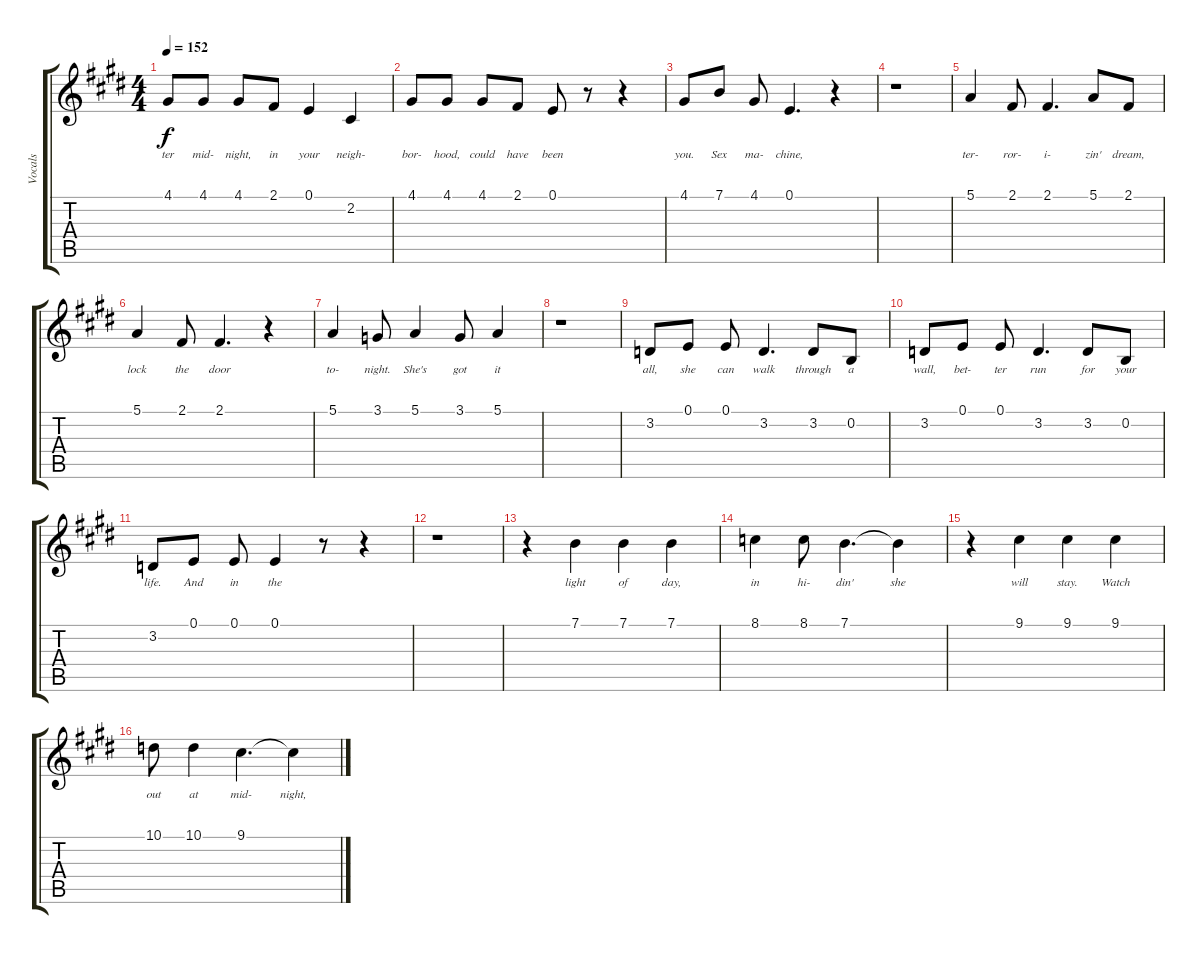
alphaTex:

\track ("Vocals" "Vocals") {instrument flute}
\staff {score tabs}
\tuning (E4 B3 G3 D3 A2 E2) {hide}
\ts (4 4)
\tempo 152
\clef g2
\ks e
4.1.8{lyrics (0 "ter") lyrics (1 "") lyrics (2 "") lyrics (3 "") lyrics (4 "") dy f} 4.1.8{lyrics (0 "mid-") lyrics (1 "") lyrics (2 "") lyrics (3 "") lyrics (4 "")} 4.1.8{lyrics (0 "night,") lyrics (1 "") lyrics (2 "") lyrics (3 "") lyrics (4 "")} 2.1.8{lyrics (0 "in") lyrics (1 "") lyrics (2 "") lyrics (3 "") lyrics (4 "")} 0.1.4{lyrics (0 "your") lyrics (1 "") lyrics (2 "") lyrics (3 "") lyrics (4 "")} 2.2.4{lyrics (0 "neigh-") lyrics (1 "") lyrics (2 "") lyrics (3 "") lyrics (4 "")} |
4.1.8{lyrics (0 "bor-") lyrics (1 "") lyrics (2 "") lyrics (3 "") lyrics (4 "")} 4.1.8{lyrics (0 "hood,") lyrics (1 "") lyrics (2 "") lyrics (3 "") lyrics (4 "")} 4.1.8{lyrics (0 "could") lyrics (1 "") lyrics (2 "") lyrics (3 "") lyrics (4 "")} 2.1.8{lyrics (0 "have") lyrics (1 "") lyrics (2 "") lyrics (3 "") lyrics (4 "")} 0.1.8{lyrics (0 "been") lyrics (1 "") lyrics (2 "") lyrics (3 "") lyrics (4 "")} r.8 r.4 |
4.1.8{lyrics (0 "you.") lyrics (1 "") lyrics (2 "") lyrics (3 "") lyrics (4 "")} 7.1.8{lyrics (0 "Sex") lyrics (1 "") lyrics (2 "") lyrics (3 "") lyrics (4 "")} 4.1.8{lyrics (0 "ma-") lyrics (1 "") lyrics (2 "") lyrics (3 "") lyrics (4 "")} 0.1.4{d lyrics (0 "chine,") lyrics (1 "") lyrics (2 "") lyrics (3 "") lyrics (4 "")} r.4 |
r.1 |
5.1.4{lyrics (0 "ter-") lyrics (1 "") lyrics (2 "") lyrics (3 "") lyrics (4 "")} 2.1.8{lyrics (0 "ror-") lyrics (1 "") lyrics (2 "") lyrics (3 "") lyrics (4 "")} 2.1.4{d lyrics (0 "i-") lyrics (1 "") lyrics (2 "") lyrics (3 "") lyrics (4 "")} 5.1.8{lyrics (0 "zin'") lyrics (1 "") lyrics (2 "") lyrics (3 "") lyrics (4 "")} 2.1.8{lyrics (0 "dream,") lyrics (1 "") lyrics (2 "") lyrics (3 "") lyrics (4 "")} |
5.1.4{lyrics (0 "lock") lyrics (1 "") lyrics (2 "") lyrics (3 "") lyrics (4 "")} 2.1.8{lyrics (0 "the") lyrics (1 "") lyrics (2 "") lyrics (3 "") lyrics (4 "")} 2.1.4{d lyrics (0 "door") lyrics (1 "") lyrics (2 "") lyrics (3 "") lyrics (4 "")} r.4 |
5.1.4{lyrics (0 "to-") lyrics (1 "") lyrics (2 "") lyrics (3 "") lyrics (4 "")} 3.1.8{lyrics (0 "night.") lyrics (1 "") lyrics (2 "") lyrics (3 "") lyrics (4 "")} 5.1.4{lyrics (0 "She's") lyrics (1 "") lyrics (2 "") lyrics (3 "") lyrics (4 "")} 3.1.8{lyrics (0 "got") lyrics (1 "") lyrics (2 "") lyrics (3 "") lyrics (4 "")} 5.1.4{lyrics (0 "it") lyrics (1 "") lyrics (2 "") lyrics (3 "") lyrics (4 "")} |
r.1 |
3.2.8{lyrics (0 "all,") lyrics (1 "") lyrics (2 "") lyrics (3 "") lyrics (4 "")} 0.1.8{lyrics (0 "she") lyrics (1 "") lyrics (2 "") lyrics (3 "") lyrics (4 "")} 0.1.8{lyrics (0 "can") lyrics (1 "") lyrics (2 "") lyrics (3 "") lyrics (4 "")} 3.2.4{d lyrics (0 "walk") lyrics (1 "") lyrics (2 "") lyrics (3 "") lyrics (4 "")} 3.2.8{lyrics (0 "through") lyrics (1 "") lyrics (2 "") lyrics (3 "") lyrics (4 "")} 0.2.8{lyrics (0 "a") lyrics (1 "") lyrics (2 "") lyrics (3 "") lyrics (4 "")} |
3.2.8{lyrics (0 "wall,") lyrics (1 "") lyrics (2 "") lyrics (3 "") lyrics (4 "")} 0.1.8{lyrics (0 "bet-") lyrics (1 "") lyrics (2 "") lyrics (3 "") lyrics (4 "")} 0.1.8{lyrics (0 "ter") lyrics (1 "") lyrics (2 "") lyrics (3 "") lyrics (4 "")} 3.2.4{d lyrics (0 "run") lyrics (1 "") lyrics (2 "") lyrics (3 "") lyrics (4 "")} 3.2.8{lyrics (0 "for") lyrics (1 "") lyrics (2 "") lyrics (3 "") lyrics (4 "")} 0.2.8{lyrics (0 "your") lyrics (1 "") lyrics (2 "") lyrics (3 "") lyrics (4 "")} |
3.2.8{lyrics (0 "life.") lyrics (1 "") lyrics (2 "") lyrics (3 "") lyrics (4 "")} 0.1.8{lyrics (0 "And") lyrics (1 "") lyrics (2 "") lyrics (3 "") lyrics (4 "")} 0.1.8{lyrics (0 "in") lyrics (1 "") lyrics (2 "") lyrics (3 "") lyrics (4 "")} 0.1.4{lyrics (0 "the") lyrics (1 "") lyrics (2 "") lyrics (3 "") lyrics (4 "")} r.8 r.4 |
r.1 |
r.4 7.1.4{lyrics (0 "light") lyrics (1 "") lyrics (2 "") lyrics (3 "") lyrics (4 "")} 7.1.4{lyrics (0 "of") lyrics (1 "") lyrics (2 "") lyrics (3 "") lyrics (4 "")} 7.1.4{lyrics (0 "day,") lyrics (1 "") lyrics (2 "") lyrics (3 "") lyrics (4 "")} |
8.1.4{lyrics (0 "in") lyrics (1 "") lyrics (2 "") lyrics (3 "") lyrics (4 "")} 8.1.8{lyrics (0 "hi-") lyrics (1 "") lyrics (2 "") lyrics (3 "") lyrics (4 "")} 7.1.4{d lyrics (0 "din'") lyrics (1 "") lyrics (2 "") lyrics (3 "") lyrics (4 "")} 7.1{t}.4{lyrics (0 "she") lyrics (1 "") lyrics (2 "") lyrics (3 "") lyrics (4 "")} |
r.4 9.1.4{lyrics (0 "will") lyrics (1 "") lyrics (2 "") lyrics (3 "") lyrics (4 "")} 9.1.4{lyrics (0 "stay.") lyrics (1 "") lyrics (2 "") lyrics (3 "") lyrics (4 "")} 9.1.4{lyrics (0 "Watch") lyrics (1 "") lyrics (2 "") lyrics (3 "") lyrics (4 "")} |
10.1.8{lyrics (0 "out") lyrics (1 "") lyrics (2 "") lyrics (3 "") lyrics (4 "")} 10.1.4{lyrics (0 "at") lyrics (1 "") lyrics (2 "") lyrics (3 "") lyrics (4 "")} 9.1.4{d lyrics (0 "mid-") lyrics (1 "") lyrics (2 "") lyrics (3 "") lyrics (4 "")} 9.1{t}.4{lyrics (0 "night,") lyrics (1 "") lyrics (2 "") lyrics (3 "") lyrics (4 "")}
